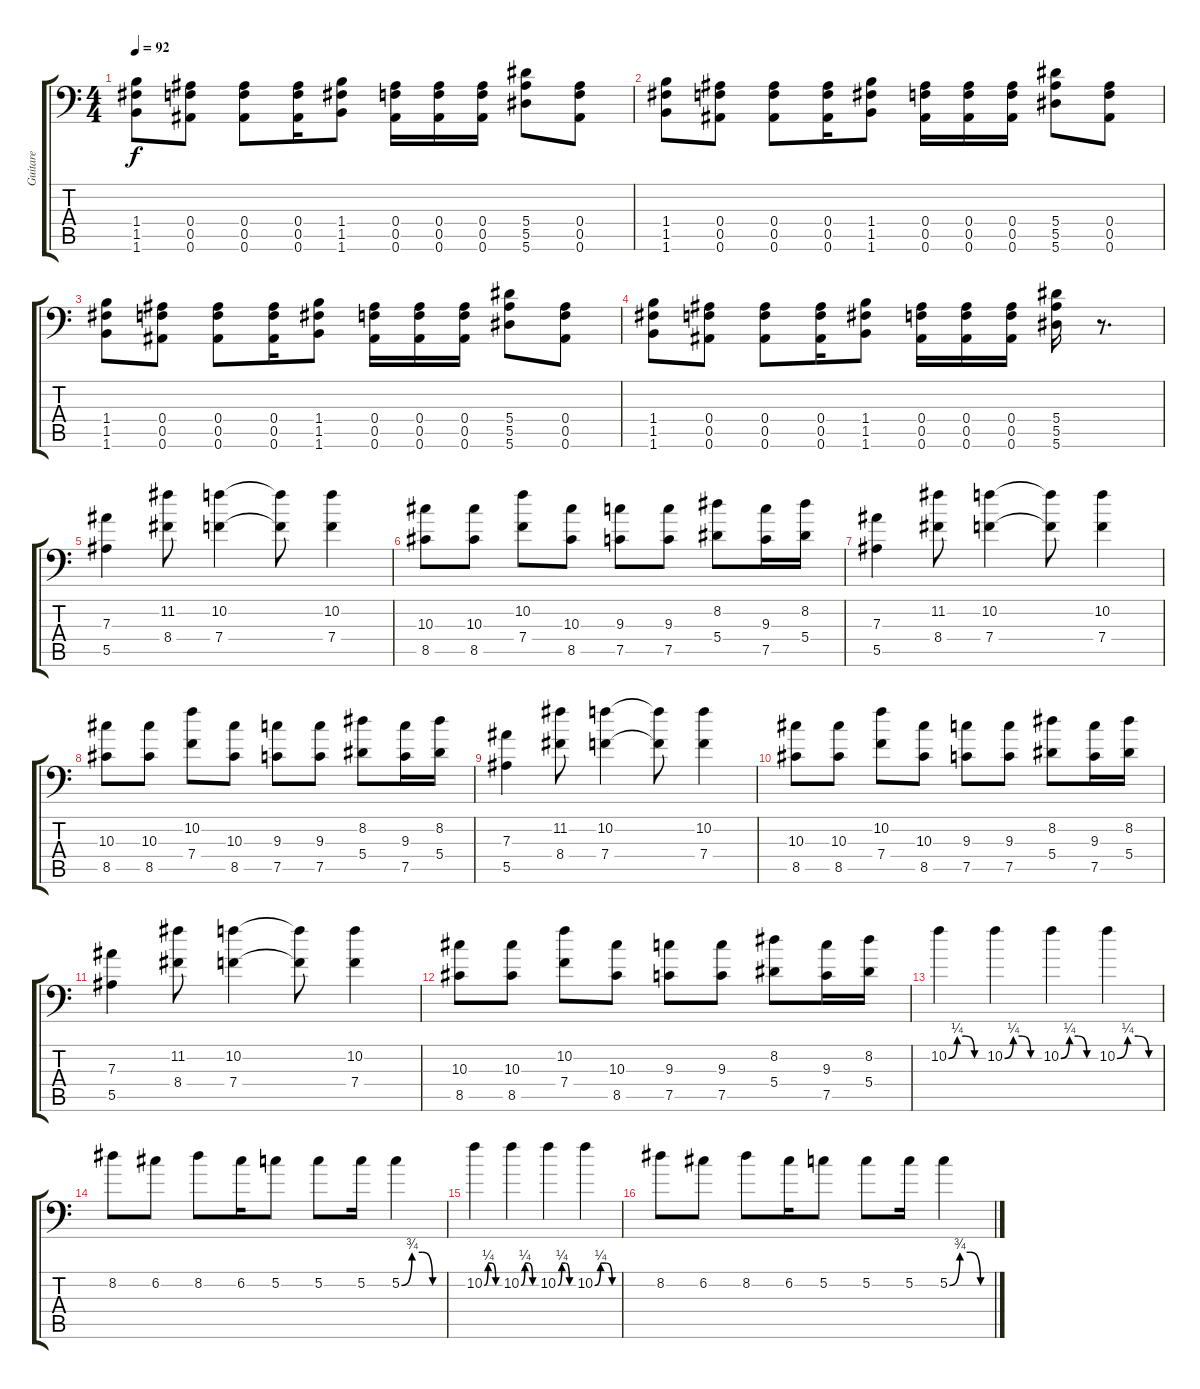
\track ("Guitare" "Guitare") {instrument distortionguitar}
\staff {score tabs}
\tuning (C4 G3 Eb3 Bb2 F2 Bb1) {hide}
\ts (4 4)
\section ("" "")
\tempo 92
\clef f4
\ks c
(1.4 1.5 1.6).8{dy f} (0.4 0.5 0.6).8 (0.4 0.5 0.6).8 (0.4 0.5 0.6).16 (1.4 1.5 1.6).8 (0.4 0.5 0.6).16 (0.4 0.5 0.6).16 (0.4 0.5 0.6).16 (5.4 5.5 5.6).8 (0.4 0.5 0.6).8 |
(1.4 1.5 1.6).8 (0.4 0.5 0.6).8 (0.4 0.5 0.6).8 (0.4 0.5 0.6).16 (1.4 1.5 1.6).8 (0.4 0.5 0.6).16 (0.4 0.5 0.6).16 (0.4 0.5 0.6).16 (5.4 5.5 5.6).8 (0.4 0.5 0.6).8 |
(1.4 1.5 1.6).8 (0.4 0.5 0.6).8 (0.4 0.5 0.6).8 (0.4 0.5 0.6).16 (1.4 1.5 1.6).8 (0.4 0.5 0.6).16 (0.4 0.5 0.6).16 (0.4 0.5 0.6).16 (5.4 5.5 5.6).8 (0.4 0.5 0.6).8 |
(1.4 1.5 1.6).8 (0.4 0.5 0.6).8 (0.4 0.5 0.6).8 (0.4 0.5 0.6).16 (1.4 1.5 1.6).8 (0.4 0.5 0.6).16 (0.4 0.5 0.6).16 (0.4 0.5 0.6).16 (5.4 5.5 5.6).16 r.8{d} |
\section ("" "")
(7.3 5.5).4 (11.2 8.4).8 (10.2 7.4).4 (10.2{t} 7.4{t}).8 (10.2 7.4).4 |
(10.3 8.5).8 (10.3 8.5).8 (10.2 7.4).8 (10.3 8.5).8 (9.3 7.5).8 (9.3 7.5).8 (8.2 5.4).8 (9.3 7.5).16 (8.2 5.4).16 |
(7.3 5.5).4 (11.2 8.4).8 (10.2 7.4).4 (10.2{t} 7.4{t}).8 (10.2 7.4).4 |
(10.3 8.5).8 (10.3 8.5).8 (10.2 7.4).8 (10.3 8.5).8 (9.3 7.5).8 (9.3 7.5).8 (8.2 5.4).8 (9.3 7.5).16 (8.2 5.4).16 |
(7.3 5.5).4 (11.2 8.4).8 (10.2 7.4).4 (10.2{t} 7.4{t}).8 (10.2 7.4).4 |
(10.3 8.5).8 (10.3 8.5).8 (10.2 7.4).8 (10.3 8.5).8 (9.3 7.5).8 (9.3 7.5).8 (8.2 5.4).8 (9.3 7.5).16 (8.2 5.4).16 |
(7.3 5.5).4 (11.2 8.4).8 (10.2 7.4).4 (10.2{t} 7.4{t}).8 (10.2 7.4).4 |
(10.3 8.5).8 (10.3 8.5).8 (10.2 7.4).8 (10.3 8.5).8 (9.3 7.5).8 (9.3 7.5).8 (8.2 5.4).8 (9.3 7.5).16 (8.2 5.4).16 |
\section ("" "")
10.2{be (custom 0 0 15 1 30 1 45 0 60 0)}.4 10.2{be (custom 0 0 15 1 30 1 45 0 60 0)}.4 10.2{be (custom 0 0 15 1 30 1 45 0 60 0)}.4 10.2{be (custom 0 0 15 1 30 1 45 0 60 0)}.4 |
8.2.8 6.2.8 8.2.8 6.2.16 5.2.8 5.2.8 5.2.16 5.2{be (custom 0 0 15 3 30 3 45 0 60 0)}.4 |
10.2{be (custom 0 0 15 1 30 1 45 0 60 0)}.4 10.2{be (custom 0 0 15 1 30 1 45 0 60 0)}.4 10.2{be (custom 0 0 15 1 30 1 45 0 60 0)}.4 10.2{be (custom 0 0 15 1 30 1 45 0 60 0)}.4 |
8.2.8 6.2.8 8.2.8 6.2.16 5.2.8 5.2.8 5.2.16 5.2{be (custom 0 0 15 3 30 3 45 0 60 0)}.4
